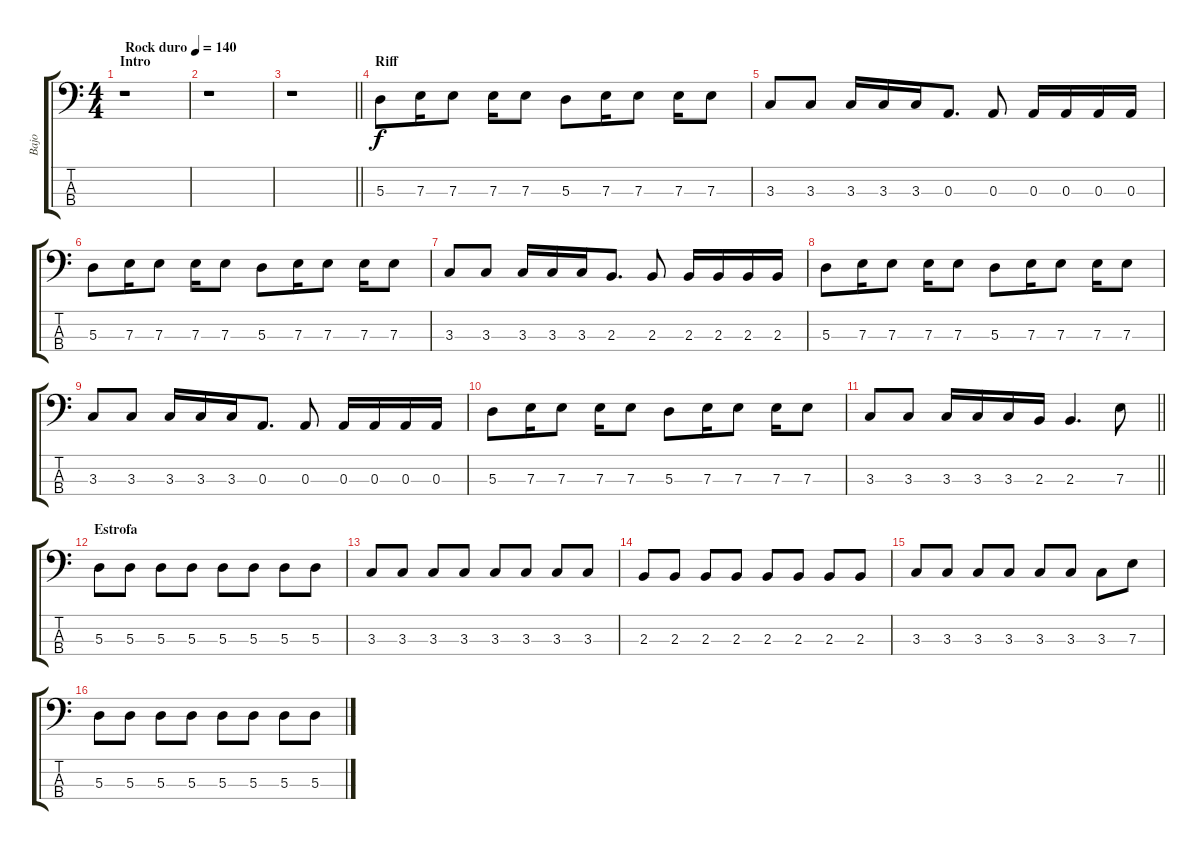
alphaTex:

\track ("Bajo" "Bajo") {instrument electricbasspick}
\staff {score tabs}
\tuning (G2 D2 A1 E1) {hide}
\ts (4 4)
\section ("" "Intro")
\tempo (140 "Rock duro")
\clef f4
\ks c
r.1{dy f instrument electricbasspick} |
r.1 |
\barLineRight lightlight
r.1 |
\section ("" "Riff")
5.3.8 7.3.16 7.3.8 7.3.16 7.3.8 5.3.8 7.3.16 7.3.8 7.3.16 7.3.8 |
3.3.8 3.3.8 3.3.16 3.3.16 3.3.16 0.3.8{d} 0.3.8 0.3.16 0.3.16 0.3.16 0.3.16 |
5.3.8 7.3.16 7.3.8 7.3.16 7.3.8 5.3.8 7.3.16 7.3.8 7.3.16 7.3.8 |
3.3.8 3.3.8 3.3.16 3.3.16 3.3.16 2.3.8{d} 2.3.8 2.3.16 2.3.16 2.3.16 2.3.16 |
5.3.8 7.3.16 7.3.8 7.3.16 7.3.8 5.3.8 7.3.16 7.3.8 7.3.16 7.3.8 |
3.3.8 3.3.8 3.3.16 3.3.16 3.3.16 0.3.8{d} 0.3.8 0.3.16 0.3.16 0.3.16 0.3.16 |
5.3.8 7.3.16 7.3.8 7.3.16 7.3.8 5.3.8 7.3.16 7.3.8 7.3.16 7.3.8 |
\barLineRight lightlight
3.3.8 3.3.8 3.3.16 3.3.16 3.3.16 2.3.16 2.3.4{d} 7.3.8 |
\section ("" "Estrofa")
5.3.8 5.3.8 5.3.8 5.3.8 5.3.8 5.3.8 5.3.8 5.3.8 |
3.3.8 3.3.8 3.3.8 3.3.8 3.3.8 3.3.8 3.3.8 3.3.8 |
2.3.8 2.3.8 2.3.8 2.3.8 2.3.8 2.3.8 2.3.8 2.3.8 |
3.3.8 3.3.8 3.3.8 3.3.8 3.3.8 3.3.8 3.3.8 7.3.8 |
5.3.8 5.3.8 5.3.8 5.3.8 5.3.8 5.3.8 5.3.8 5.3.8
